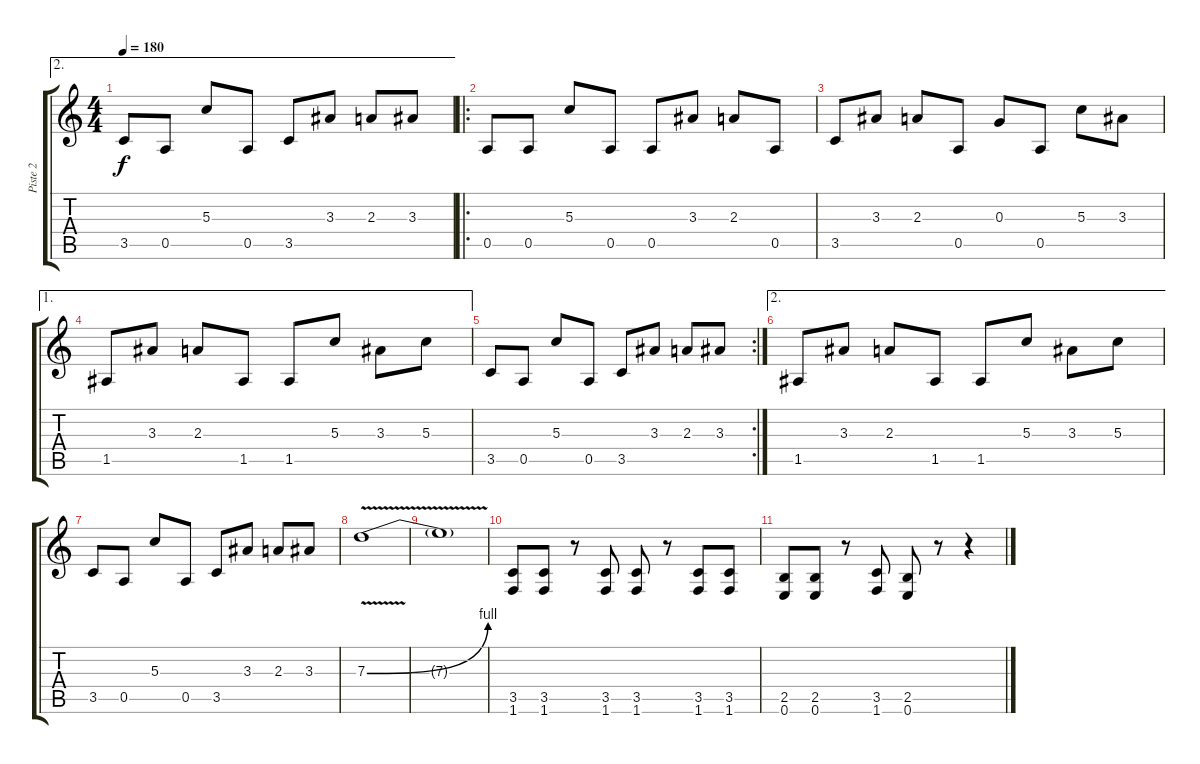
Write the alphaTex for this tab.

\track ("Piste 2" "Piste 2") {instrument distortionguitar}
\staff {score tabs}
\tuning (E4 B3 G3 D3 A2 E2) {hide}
\ae 2
\ts (4 4)
\tempo 180
\clef g2
\ks c
3.5.8{dy f} 0.5.8 5.3.8 0.5.8 3.5.8 3.3.8 2.3.8 3.3.8 |
\ro
0.5.8 0.5.8 5.3.8 0.5.8 0.5.8 3.3.8 2.3.8 0.5.8 |
3.5.8 3.3.8 2.3.8 0.5.8 0.3.8 0.5.8 5.3.8 3.3.8 |
\ae 1
1.5.8 3.3.8 2.3.8 1.5.8 1.5.8 5.3.8 3.3.8 5.3.8 |
\rc 2
3.5.8 0.5.8 5.3.8 0.5.8 3.5.8 3.3.8 2.3.8 3.3.8 |
\ae 2
1.5.8 3.3.8 2.3.8 1.5.8 1.5.8 5.3.8 3.3.8 5.3.8 |
3.5.8 0.5.8 5.3.8 0.5.8 3.5.8 3.3.8 2.3.8 3.3.8 |
7.3{be (bend 0 0 60 4) v}.1 |
7.3{t}.1 |
(3.5 1.6).8 (3.5 1.6).8 r.8 (3.5 1.6).8 (3.5 1.6).8 r.8 (3.5 1.6).8 (3.5 1.6).8 |
(2.5 0.6).8 (2.5 0.6).8 r.8 (3.5 1.6).8 (2.5 0.6).8 r.8 r.4
